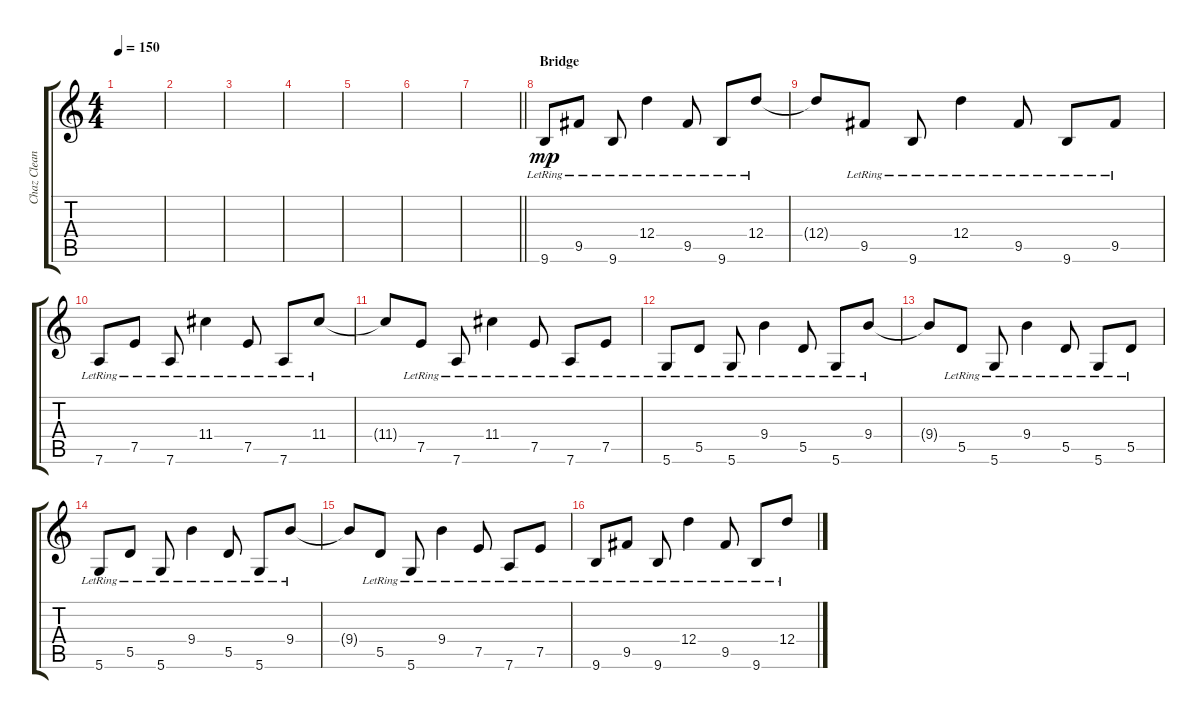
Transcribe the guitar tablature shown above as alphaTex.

\track ("Chaz Clean" "Chaz Clean") {instrument electricguitarjazz}
\staff {score tabs}
\tuning (E4 B3 G3 D3 A2 D2) {hide}
\ts (4 4)
\tempo 150
\clef g2
\ks c
|
|
|
|
|
|
\barLineRight lightlight
|
\section ("" "Bridge")
9.6{lr}.8{dy mp} 9.5{lr}.8 9.6{lr}.8 12.4{lr}.4 9.5{lr}.8 9.6{lr}.8 12.4{lr}.8 |
12.4{t}.8 9.5{lr}.8 9.6{lr}.8 12.4{lr}.4 9.5{lr}.8 9.6{lr}.8 9.5{lr}.8 |
7.6{lr}.8 7.5{lr}.8 7.6{lr}.8 11.4{lr}.4 7.5{lr}.8 7.6{lr}.8 11.4{lr}.8 |
11.4{t}.8 7.5{lr}.8 7.6{lr}.8 11.4{lr}.4 7.5{lr}.8 7.6{lr}.8 7.5{lr}.8 |
5.6{lr}.8 5.5{lr}.8 5.6{lr}.8 9.4{lr}.4 5.5{lr}.8 5.6{lr}.8 9.4{lr}.8 |
9.4{t}.8 5.5{lr}.8 5.6{lr}.8 9.4{lr}.4 5.5{lr}.8 5.6{lr}.8 5.5{lr}.8 |
5.6{lr}.8 5.5{lr}.8 5.6{lr}.8 9.4{lr}.4 5.5{lr}.8 5.6{lr}.8 9.4{lr}.8 |
9.4{t}.8 5.5{lr}.8 5.6{lr}.8 9.4{lr}.4 7.5{lr}.8 7.6{lr}.8 7.5{lr}.8 |
9.6{lr}.8 9.5{lr}.8 9.6{lr}.8 12.4{lr}.4 9.5{lr}.8 9.6{lr}.8 12.4{lr}.8
